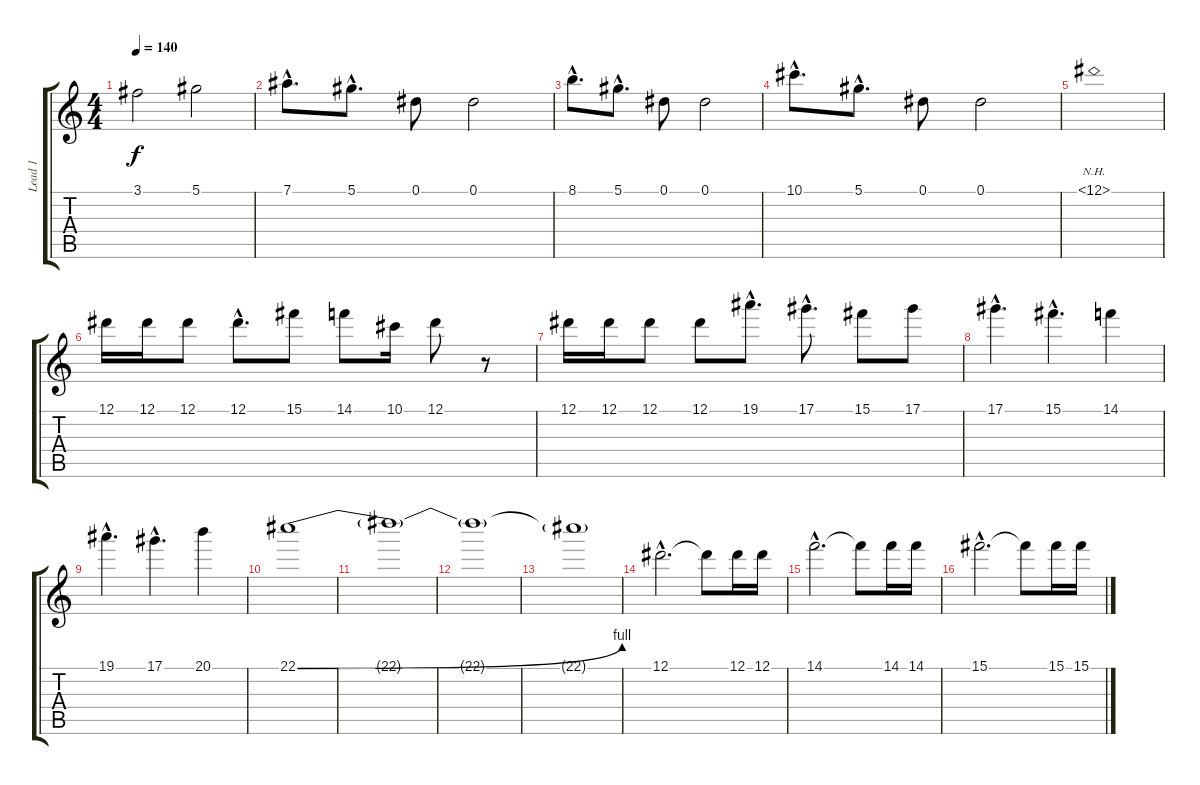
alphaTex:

\track ("Lead 1" "Lead 1") {instrument distortionguitar}
\staff {score tabs}
\tuning (Eb4 Bb3 Gb3 Db3 Ab2 Eb2) {hide}
\ts (4 4)
\tempo 140
\clef g2
\ks c
3.1.2{dy f} 5.1.2 |
7.1{hac}.8{d} 5.1{hac}.8{d} 0.1.8 0.1.2 |
8.1{hac}.8{d} 5.1{hac}.8{d} 0.1.8 0.1.2 |
10.1{hac}.8{d} 5.1{hac}.8{d} 0.1.8 0.1.2 |
12.1{nh}.1 |
12.1.16 12.1.16 12.1.8 12.1{hac}.8{d} 15.1.8 14.1.8 10.1.16 12.1.8 r.8 |
12.1.16 12.1.16 12.1.8 12.1.8 19.1{hac}.8{d} 17.1{hac}.8{d} 15.1.8 17.1.8 |
17.1{hac}.4{d} 15.1{hac}.4{d} 14.1.4 |
19.1{hac}.4{d} 17.1{hac}.4{d} 20.1.4 |
22.1{be (bend 0 0 60 4)}.1 |
22.1{t}.1 |
22.1{t}.1 |
22.1{t}.1 |
12.1{hac}.2{d} 12.1{t}.8 12.1.16 12.1.16 |
14.1{hac}.2{d} 14.1{t}.8 14.1.16 14.1.16 |
15.1{hac}.2{d} 15.1{t}.8 15.1.16 15.1.16
